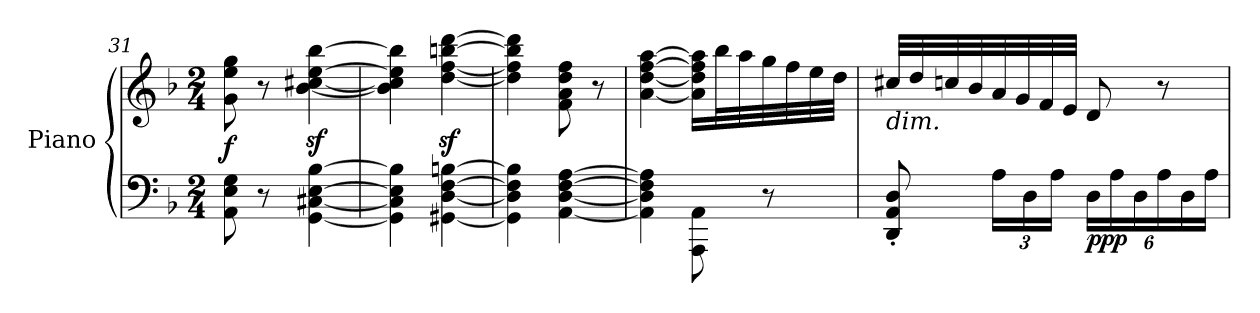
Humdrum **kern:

**kern	**kern	**dynam
*part1	*part1	*part1
*staff2	*staff1	*staff1/2
*I"Piano	*	*
*I'Pno	*	*
*clefF4	*clefG2	*
*k[b-]	*k[b-]	*
*M2/4	*M2/4	*
=31	=31	=31
!	!	!LO:DY:b
8AA\ 8E\ 8G\	8g\ 8ee\ 8gg\	f
8r	8r	.
[4GG\ [4C#X\ [4E\ [4B-\	[4b-\z< [4cc#X\z< [4ee\z< [4bb-\z<	.
=32	=32	=32
4GG\] 4C#\] 4E\] 4B-\]	4b-\] 4cc#\] 4ee\] 4bb-\]	.
[4GG#X\ [4D\ [4F\ [4Bn\	[4dd\z< [4ff\z< [4bbn\z< [4ddd\z<	.
=33	=33	=33
4GG#\] 4D\] 4F\] 4B\]	4dd\] 4ff\] 4bb\] 4ddd\]	.
[4AA\ [4D\ [4F\ [4A\	8f\ 8a\ 8dd\ 8ff\	.
.	8r	.
=34	=34	=34
4AA\] 4D\] 4F\] 4A\]	[4a\ [4dd\ [4ff\ [4aa\	.
8AAA\ 8AA\	16a\] 16dd\] 16ff\] 16aa\]LL	.
.	32bb-\L	.
.	32aa\	.
8r	32gg\	.
.	32ff\	.
.	32ee\	.
.	32dd\JJJ	.
!!LO:LB:g=z
=35	=35	=35
!	!LO:TX:b:i:t=dim.	!
8DD/' 8AA/' 8D/'	32cc#X/LLL	.
.	32dd/	.
.	32ccn/	.
.	32b-/	.
*Xbrackettup	*	*
24A\LL	32a/	.
.	32g/	.
24D\	.	.
.	32f/	.
24A\JJ	.	.
.	32e/JJJ	.
!	!	!LO:DY:b=2
!	!	!LO:DY:n=1:b
24D\LL	8d/	pp p
24A\	.	.
24D\	.	.
24A\	8r	.
24D\	.	.
24A\JJ	.	.
=	=	=
*-	*-	*-
